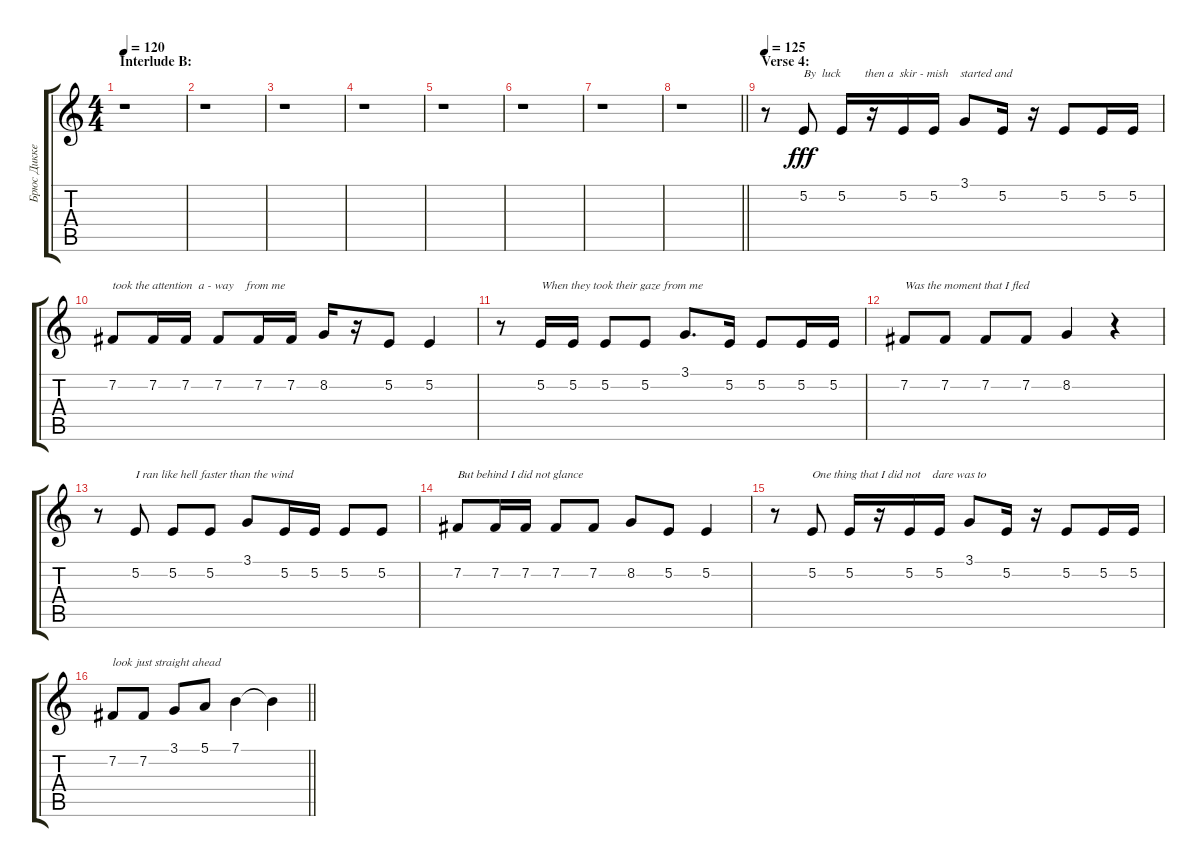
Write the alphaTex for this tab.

\track ("Брюс Диккенс" "Брюс Дикке") {instrument altosax}
\staff {score tabs}
\tuning (E4 B3 G3 D3 A2 E2) {hide}
\ts (4 4)
\section ("" "Interlude B:")
\tempo 120
\clef g2
\ks c
r.1{dy fff} |
r.1 |
r.1 |
r.1 |
r.1 |
r.1 |
r.1 |
\barLineRight lightlight
r.1 |
\section ("" "Verse 4:")
\tempo 125
r.8 5.2.8{txt "By  luck        then a  skir - mish    started and"} 5.2.16 r.16 5.2.16 5.2.16 3.1.8 5.2.16 r.16 5.2.8 5.2.16 5.2.16 |
7.2.8{txt "took the attention  a - way    from me "} 7.2.16 7.2.16 7.2.8 7.2.16 7.2.16 8.2.16 r.16 5.2.8 5.2.4 |
r.8 5.2.16{txt "When they took their gaze from me "} 5.2.16 5.2.8 5.2.8 3.1.8{d} 5.2.16 5.2.8 5.2.16 5.2.16 |
7.2.8{txt "Was the moment that I fled "} 7.2.8 7.2.8 7.2.8 8.2.4 r.4 |
r.8 5.2.8{txt "I ran like hell faster than the wind "} 5.2.8 5.2.8 3.1.8 5.2.16 5.2.16 5.2.8 5.2.8 |
7.2.8{txt "But behind I did not glance "} 7.2.16 7.2.16 7.2.8 7.2.8 8.2.8 5.2.8 5.2.4 |
r.8 5.2.8{txt "One thing that I did not    dare was to"} 5.2.16 r.16 5.2.16 5.2.16 3.1.8 5.2.16 r.16 5.2.8 5.2.16 5.2.16 |
\barLineRight lightlight
7.2.8{txt "look just straight ahead "} 7.2.8 3.1.8 5.1.8 7.1.4 7.1{t}.4
